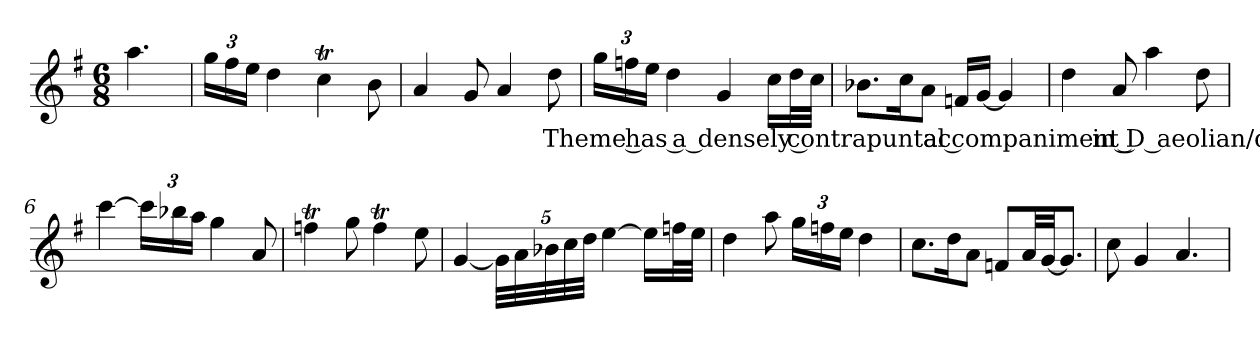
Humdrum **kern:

**kern	**text
*part1	*part1
*staff1	*staff1
*clefG2	*
*k[f#]	*
*M6/8	*
*MM80	*
=	=
4.aa	.
=1	=1
24ggLL	.
24ff#	.
24eeJJ	.
4dd	.
4ccT	.
8b	.
=2	=2
4a	.
8g	.
4a	.
8dd	Theme has a densely contrapuntal accompaniment in D aeolian/dorian, does not map well onto chord symbols or RNs
=3	=3
24ggLL	.
24ffn	.
24eeJJ	.
4dd	.
4g	.
16ccLL	.
32ddL	.
32ccJJJ	.
=4	=4
8.b-XL	.
16ccK	.
8aJ	.
16fnLL	.
[16gJJ	.
4g]	.
=5	=5
4dd	.
8a	.
4aa	.
8dd	.
=6	=6
[4ccc	.
24cccLL]	.
24bb-X	.
24aaJJ	.
4gg	.
8a	.
=7	=7
4ffnT	.
8gg	.
4ffT	.
8ee	.
=8	=8
[4g	.
40gLLL]	.
40a	.
40b-X	.
40cc	.
40ddJJJ	.
[4ee	.
16eeLL]	.
32ffnL	.
32eeJJJ	.
=9	=9
4dd	.
8aa	.
24ggLL	.
24ffn	.
24eeJJ	.
4dd	.
=10	=10
8.ccL	.
16ddK	.
8aJ	.
8fnL	.
32aLL	.
[32gJJ	.
8.gJ]	.
=11	=11
8cc	.
4g	.
4.a	.
=	=
*-	*-
